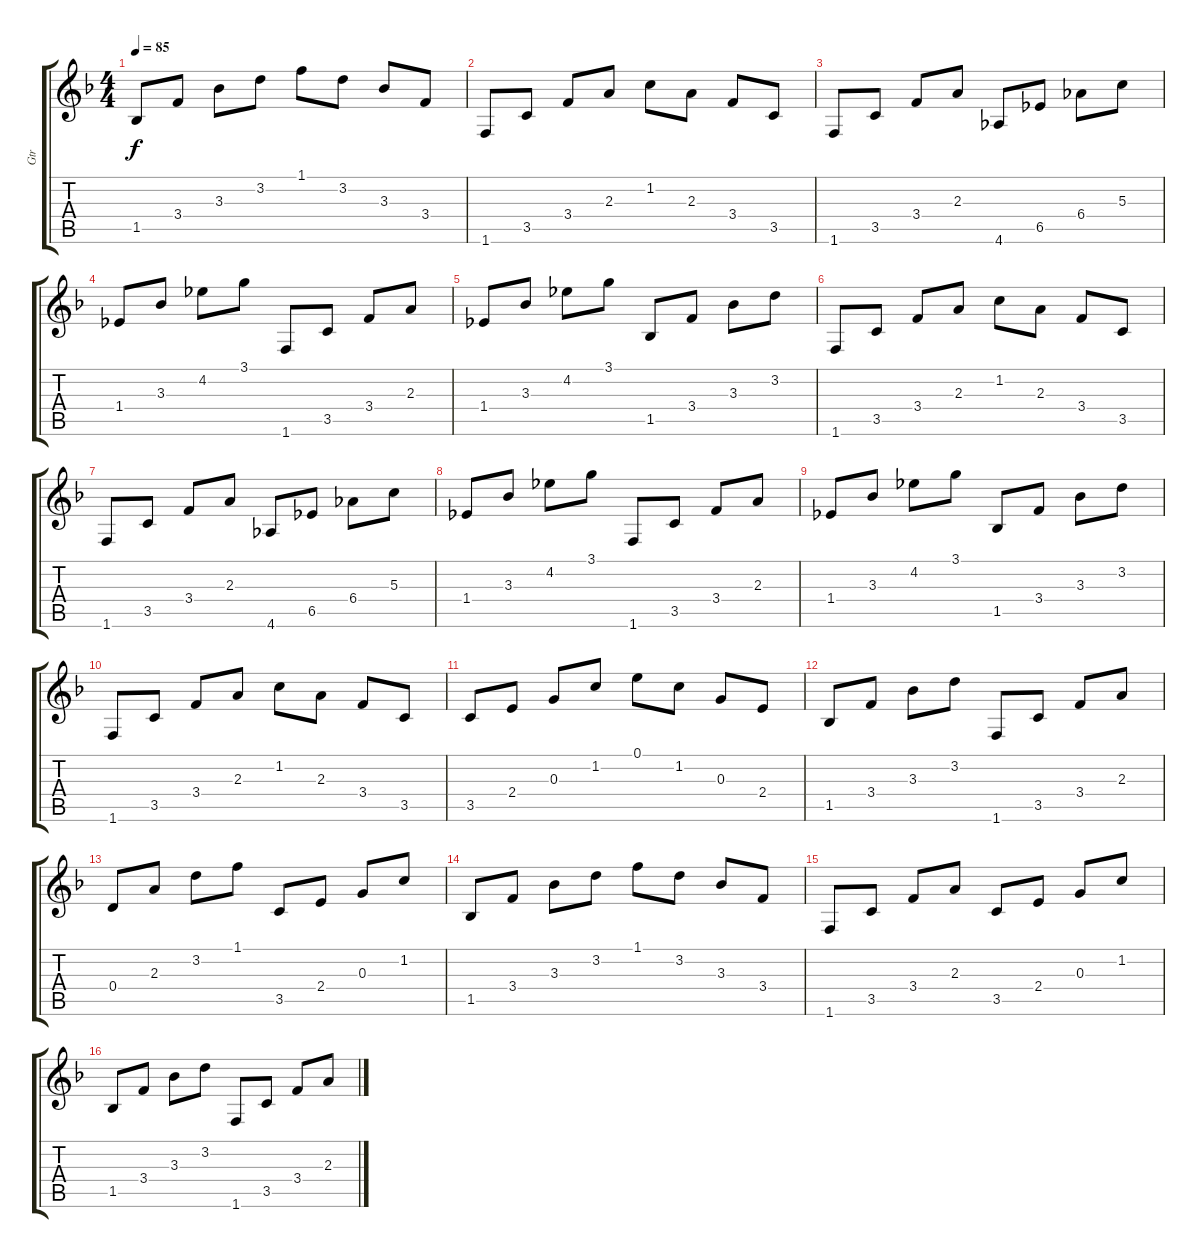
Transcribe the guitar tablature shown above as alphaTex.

\track ("Gtr" "Gtr") {instrument acousticguitarnylon}
\staff {score tabs}
\tuning (E4 B3 G3 D3 A2 E2) {hide}
\ts (4 4)
\tempo 85
\clef g2
\ks f
1.5.8{dy f} 3.4.8 3.3.8 3.2.8 1.1.8 3.2.8 3.3.8 3.4.8 |
1.6.8 3.5.8 3.4.8 2.3.8 1.2.8 2.3.8 3.4.8 3.5.8 |
1.6.8 3.5.8 3.4.8 2.3.8 4.6.8 6.5.8 6.4.8 5.3.8 |
1.4.8 3.3.8 4.2.8 3.1.8 1.6.8 3.5.8 3.4.8 2.3.8 |
1.4.8 3.3.8 4.2.8 3.1.8 1.5.8 3.4.8 3.3.8 3.2.8 |
1.6.8 3.5.8 3.4.8 2.3.8 1.2.8 2.3.8 3.4.8 3.5.8 |
1.6.8 3.5.8 3.4.8 2.3.8 4.6.8 6.5.8 6.4.8 5.3.8 |
1.4.8 3.3.8 4.2.8 3.1.8 1.6.8 3.5.8 3.4.8 2.3.8 |
1.4.8 3.3.8 4.2.8 3.1.8 1.5.8 3.4.8 3.3.8 3.2.8 |
1.6.8 3.5.8 3.4.8 2.3.8 1.2.8 2.3.8 3.4.8 3.5.8 |
3.5.8 2.4.8 0.3.8 1.2.8 0.1.8 1.2.8 0.3.8 2.4.8 |
1.5.8 3.4.8 3.3.8 3.2.8 1.6.8 3.5.8 3.4.8 2.3.8 |
0.4.8 2.3.8 3.2.8 1.1.8 3.5.8 2.4.8 0.3.8 1.2.8 |
1.5.8 3.4.8 3.3.8 3.2.8 1.1.8 3.2.8 3.3.8 3.4.8 |
1.6.8 3.5.8 3.4.8 2.3.8 3.5.8 2.4.8 0.3.8 1.2.8 |
1.5.8 3.4.8 3.3.8 3.2.8 1.6.8 3.5.8 3.4.8 2.3.8
